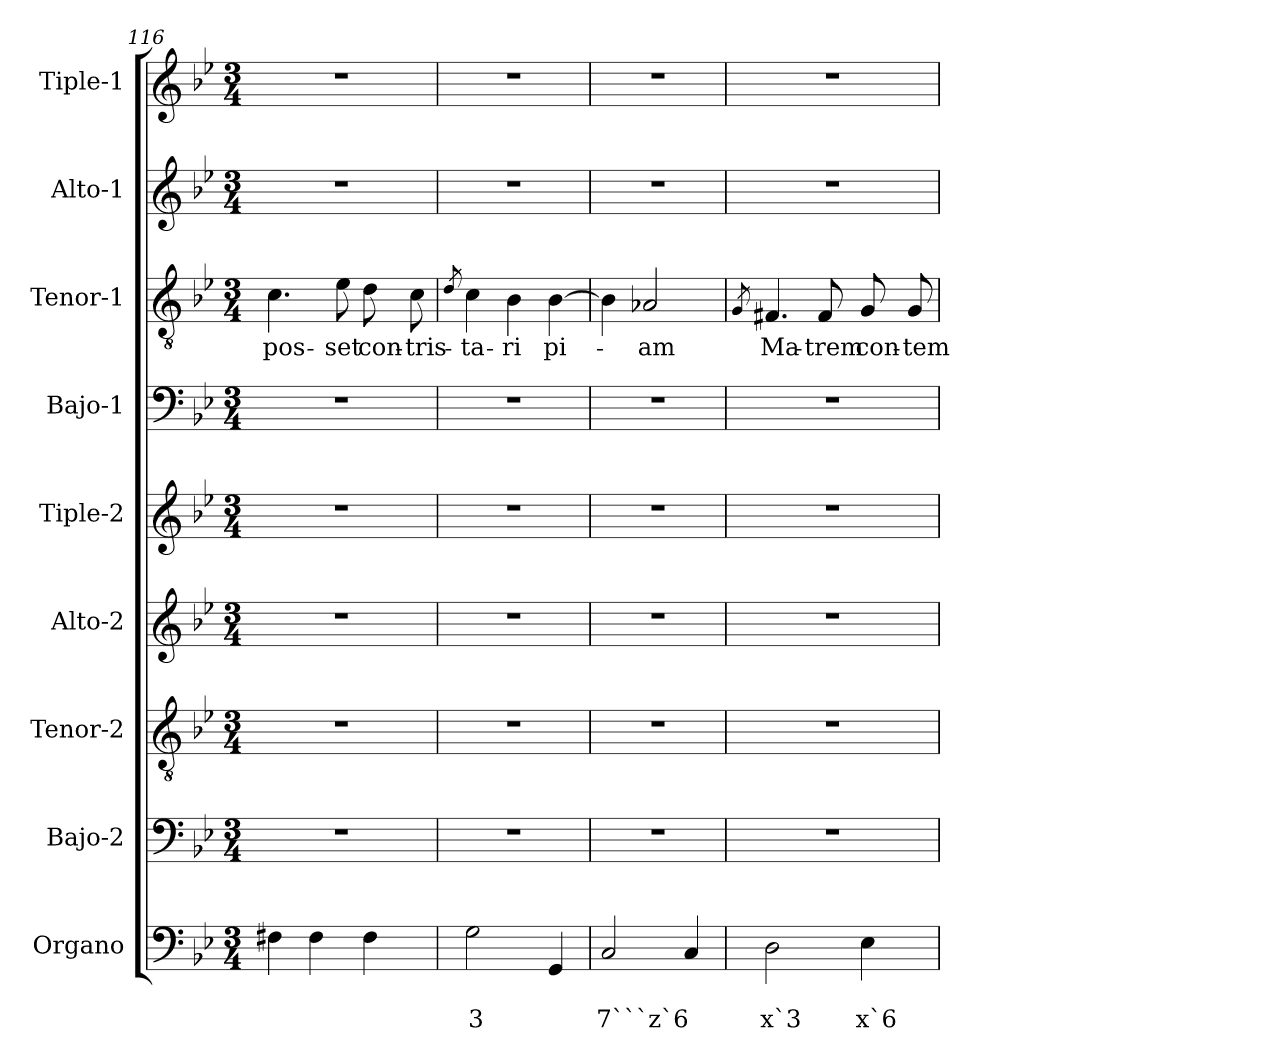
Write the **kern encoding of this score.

**kern	**text	**text	**kern	**kern	**kern	**kern	**kern	**kern	**text	**kern	**kern
*part9	*part9	*part9	*part8	*part7	*part6	*part5	*part4	*part3	*part3	*part2	*part1
*staff9	*staff9	*staff9	*staff8	*staff7	*staff6	*staff5	*staff4	*staff3	*staff3	*staff2	*staff1
*I"Organo	*	*	*I"Bajo-2	*I"Tenor-2	*I"Alto-2	*I"Tiple-2	*I"Bajo-1	*I"Tenor-1	*	*I"Alto-1	*I"Tiple-1
*	*	*	*I'B-2	*I'T-2	*I'A-2	*	*I'B1	*I'T1	*	*I'A1	*
!!LO:PB:g=z
*clefF4	*	*	*clefF4	*clefGv2	*clefG2	*clefG2	*clefF4	*clefGv2	*	*clefG2	*clefG2
*k[b-e-]	*	*	*k[b-e-]	*k[b-e-]	*k[b-e-]	*k[b-e-]	*k[b-e-]	*k[b-e-]	*	*k[b-e-]	*k[b-e-]
*B-:	*	*	*B-:	*B-:	*B-:	*B-:	*B-:	*B-:	*	*B-:	*B-:
*M3/4	*	*	*M3/4	*M3/4	*M3/4	*M3/4	*M3/4	*M3/4	*	*M3/4	*M3/4
=116	=116	=116	=116	=116	=116	=116	=116	=116	=116	=116	=116
!	!	!	!	!	!	!	!	!	!LO:LY:b	!	!
4F#X\	.	.	2.r	2.r	2.r	2.r	2.r	4.c\	pos-	2.r	2.r
4F#\	.	.	.	.	.	.	.	.	.	.	.
!	!	!	!	!	!	!	!	!	!LO:LY:b	!	!
.	.	.	.	.	.	.	.	8e-\	-set	.	.
!	!	!	!	!	!	!	!	!	!LO:LY:b	!	!
4F#\	.	.	.	.	.	.	.	8d\	con-	.	.
!	!	!	!	!	!	!	!	!	!LO:LY:b	!	!
.	.	.	.	.	.	.	.	8c\	-tris-	.	.
=117	=117	=117	=117	=117	=117	=117	=117	=117	=117	=117	=117
.	.	.	.	.	.	.	.	8qd/	.	.	.
!	!	!LO:LY:b	!	!	!	!	!	!	!	!	!
!	!	!	!	!	!	!	!	!	!LO:LY:b	!	!
2G\	.	3	2.r	2.r	2.r	2.r	2.r	4c\	-ta-	2.r	2.r
!	!	!	!	!	!	!	!	!	!LO:LY:b	!	!
.	.	.	.	.	.	.	.	4B-\	-ri	.	.
!	!	!	!	!	!	!	!	!	!LO:LY:b	!	!
4GG/	.	.	.	.	.	.	.	[4B-\	pi-	.	.
=118	=118	=118	=118	=118	=118	=118	=118	=118	=118	=118	=118
!	!	!LO:LY:b	!	!	!	!	!	!	!	!	!
2C/	.	7```z`6	2.r	2.r	2.r	2.r	2.r	4B-\]	.	2.r	2.r
!	!	!	!	!	!	!	!	!	!LO:LY:b	!	!
.	.	.	.	.	.	.	.	2A-X/	-am	.	.
4C/	.	.	.	.	.	.	.	.	.	.	.
=119	=119	=119	=119	=119	=119	=119	=119	=119	=119	=119	=119
.	.	.	.	.	.	.	.	8qG/	.	.	.
!	!	!LO:LY:b	!	!	!	!	!	!	!	!	!
!	!	!	!	!	!	!	!	!	!LO:LY:b	!	!
2D\	.	x`3	2.r	2.r	2.r	2.r	2.r	4.F#X/	Ma-	2.r	2.r
!	!	!	!	!	!	!	!	!	!LO:LY:b	!	!
.	.	.	.	.	.	.	.	8F#/	-trem	.	.
!	!	!LO:LY:b	!	!	!	!	!	!	!	!	!
!	!	!	!	!	!	!	!	!	!LO:LY:b	!	!
4E-\	.	x`6	.	.	.	.	.	8G/	con-	.	.
!	!	!	!	!	!	!	!	!	!LO:LY:b	!	!
.	.	.	.	.	.	.	.	8G/	-tem-	.	.
=	=	=	=	=	=	=	=	=	=	=	=
*-	*-	*-	*-	*-	*-	*-	*-	*-	*-	*-	*-
